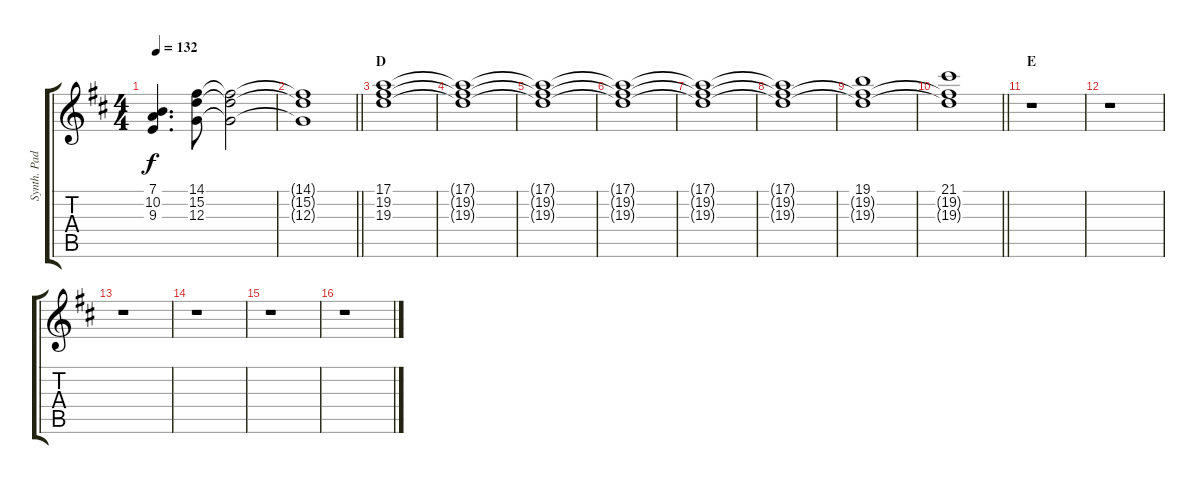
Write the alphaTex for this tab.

\track ("Synth. Pad V" "Synth. Pad") {instrument pad2warm}
\staff {score tabs}
\tuning (E4 B3 G3 D3 A2 E2) {hide}
\ts (4 4)
\tempo 132
\clef g2
\ks d
(7.1 10.2 9.3).4{d dy f} (14.1 15.2 12.3).8 (14.1{t} 15.2{t} 12.3{t}).2 |
\barLineRight lightlight
(14.1{t} 15.2{t} 12.3{t}).1 |
\section ("" "D")
(17.1 19.2 19.3).1 |
(17.1{t} 19.2{t} 19.3{t}).1 |
(17.1{t} 19.2{t} 19.3{t}).1 |
(17.1{t} 19.2{t} 19.3{t}).1 |
(17.1{t} 19.2{t} 19.3{t}).1 |
(17.1{t} 19.2{t} 19.3{t}).1 |
(19.1 19.2{t} 19.3{t}).1 |
\barLineRight lightlight
(21.1 19.2{t} 19.3{t}).1 |
\section ("" "E")
r.1 |
r.1 |
r.1 |
r.1 |
r.1 |
r.1
